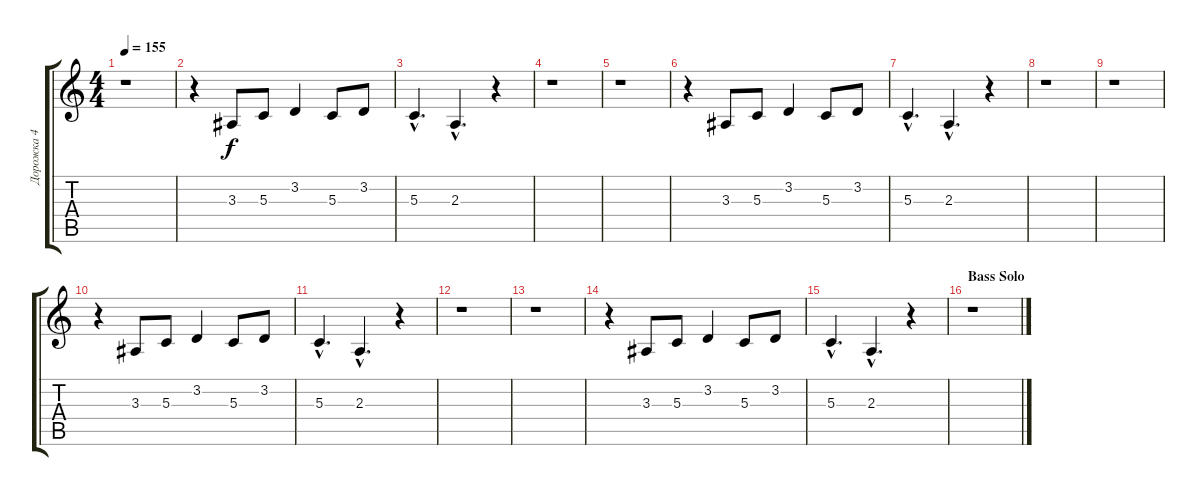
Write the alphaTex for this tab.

\track ("Дорожка 4" "Дорожка 4") {instrument englishhorn}
\staff {score tabs}
\tuning (E4 B3 G3 D3 A2 E2) {hide}
\ts (4 4)
\tempo 155
\clef g2
\ks c
r.1{dy f} |
r.4 3.3.8 5.3.8 3.2.4 5.3.8 3.2.8 |
5.3{hac}.4{d} 2.3{hac}.4{d} r.4 |
r.1 |
r.1 |
r.4 3.3.8 5.3.8 3.2.4 5.3.8 3.2.8 |
5.3{hac}.4{d} 2.3{hac}.4{d} r.4 |
r.1 |
r.1 |
r.4 3.3.8 5.3.8 3.2.4 5.3.8 3.2.8 |
5.3{hac}.4{d} 2.3{hac}.4{d} r.4 |
r.1 |
r.1 |
r.4 3.3.8 5.3.8 3.2.4 5.3.8 3.2.8 |
5.3{hac}.4{d} 2.3{hac}.4{d} r.4 |
\section ("" "Bass Solo")
r.1
